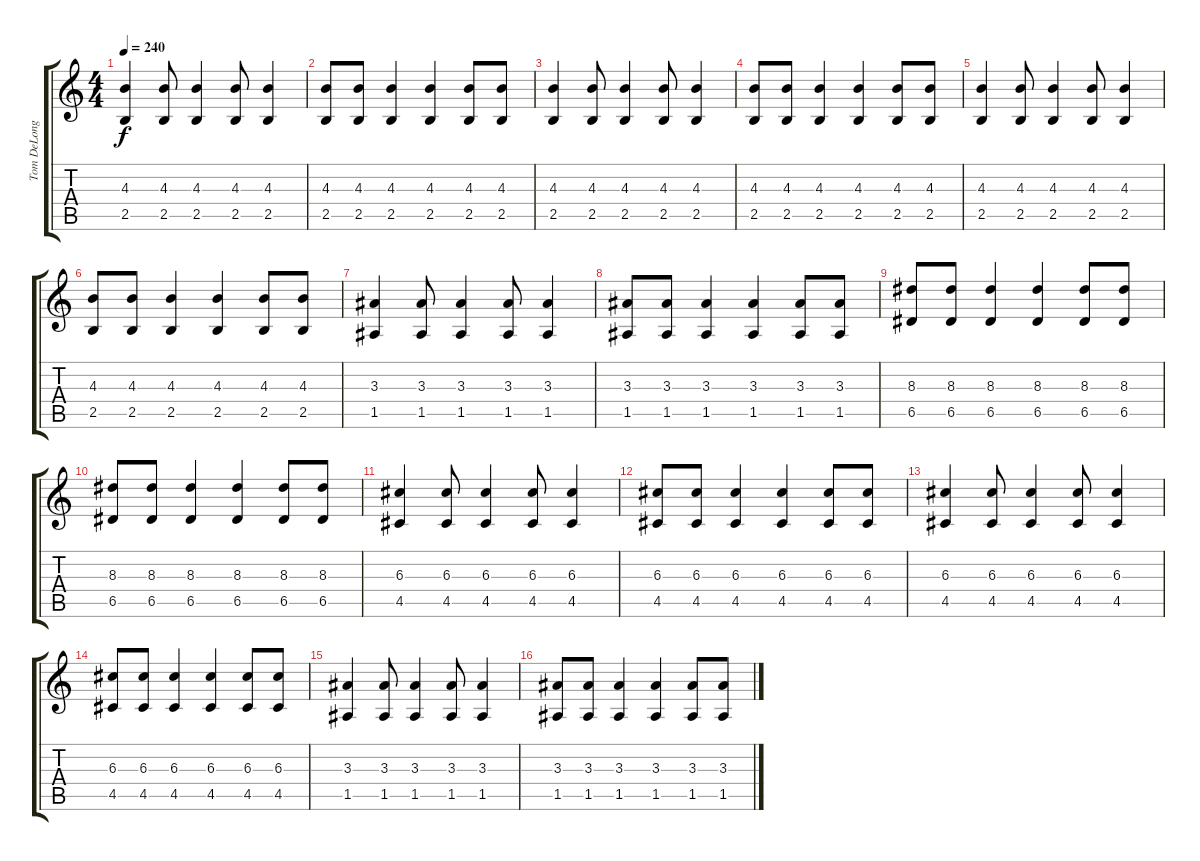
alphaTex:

\track ("Tom DeLonge - Guitar 2" "Tom DeLong") {instrument distortionguitar}
\staff {score tabs}
\tuning (E4 B3 G3 D3 A2 E2) {hide}
\ts (4 4)
\tempo 240
\clef g2
\ks c
(4.3 2.5).4{dy f volume 12} (4.3 2.5).8 (4.3 2.5).4 (4.3 2.5).8 (4.3 2.5).4 |
(4.3 2.5).8 (4.3 2.5).8 (4.3 2.5).4 (4.3 2.5).4 (4.3 2.5).8 (4.3 2.5).8 |
(4.3 2.5).4 (4.3 2.5).8 (4.3 2.5).4 (4.3 2.5).8 (4.3 2.5).4 |
(4.3 2.5).8 (4.3 2.5).8 (4.3 2.5).4 (4.3 2.5).4 (4.3 2.5).8 (4.3 2.5).8 |
(4.3 2.5).4 (4.3 2.5).8 (4.3 2.5).4 (4.3 2.5).8 (4.3 2.5).4 |
(4.3 2.5).8 (4.3 2.5).8 (4.3 2.5).4 (4.3 2.5).4 (4.3 2.5).8 (4.3 2.5).8 |
(3.3 1.5).4 (3.3 1.5).8 (3.3 1.5).4 (3.3 1.5).8 (3.3 1.5).4 |
(3.3 1.5).8 (3.3 1.5).8 (3.3 1.5).4 (3.3 1.5).4 (3.3 1.5).8 (3.3 1.5).8 |
(8.3 6.5).8 (8.3 6.5).8 (8.3 6.5).4 (8.3 6.5).4 (8.3 6.5).8 (8.3 6.5).8 |
(8.3 6.5).8 (8.3 6.5).8 (8.3 6.5).4 (8.3 6.5).4 (8.3 6.5).8 (8.3 6.5).8 |
(6.3 4.5).4 (6.3 4.5).8 (6.3 4.5).4 (6.3 4.5).8 (6.3 4.5).4 |
(6.3 4.5).8 (6.3 4.5).8 (6.3 4.5).4 (6.3 4.5).4 (6.3 4.5).8 (6.3 4.5).8 |
(6.3 4.5).4 (6.3 4.5).8 (6.3 4.5).4 (6.3 4.5).8 (6.3 4.5).4 |
(6.3 4.5).8 (6.3 4.5).8 (6.3 4.5).4 (6.3 4.5).4 (6.3 4.5).8 (6.3 4.5).8 |
(3.3 1.5).4 (3.3 1.5).8 (3.3 1.5).4 (3.3 1.5).8 (3.3 1.5).4 |
(3.3 1.5).8 (3.3 1.5).8 (3.3 1.5).4 (3.3 1.5).4 (3.3 1.5).8 (3.3 1.5).8
